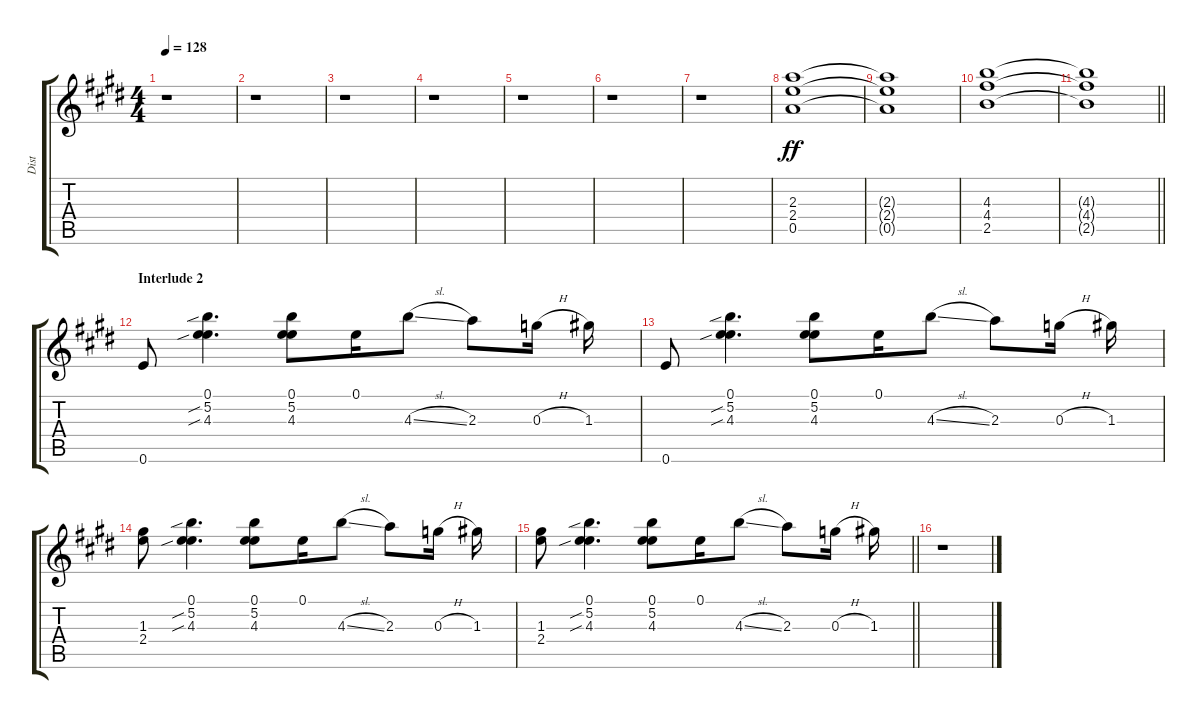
\track ("Dist" "Dist") {instrument distortionguitar}
\staff {score tabs}
\tuning (E4 B3 G4 D4 A3 E3) {hide}
\ts (4 4)
\tempo 128
\clef g2
\ks c#minor
r.1{dy f} |
r.1 |
\ks e
r.1 |
\ks c#minor
r.1 |
r.1 |
\ks e
r.1 |
\ks c#minor
r.1 |
(2.3 2.4 0.5).1{dy ff} |
\ks e
(2.3{t} 2.4{t} 0.5{t}).1 |
\ks c#minor
(4.3 4.4 2.5).1 |
\barLineRight lightlight
(4.3{t} 4.4{t} 2.5{t}).1 |
\section ("" "Interlude 2")
0.6.8 (0.1 5.2{sib} 4.3{sib}).4{d} (0.1 5.2 4.3).8 0.1.16 4.3{sl}.8 2.3.8 0.3{h}.16 1.3.16 |
\ks e
0.6.8 (0.1 5.2{sib} 4.3{sib}).4{d} (0.1 5.2 4.3).8 0.1.16 4.3{sl}.8 2.3.8 0.3{h}.16 1.3.16 |
\ks c#minor
(1.3 2.4).8 (0.1 5.2{sib} 4.3{sib}).4{d} (0.1 5.2 4.3).8 0.1.16 4.3{sl}.8 2.3.8 0.3{h}.16 1.3.16 |
\barLineRight lightlight
(1.3 2.4).8 (0.1 5.2{sib} 4.3{sib}).4{d} (0.1 5.2 4.3).8 0.1.16 4.3{sl}.8 2.3.8 0.3{h}.16 1.3.16 |
\ks e
r.1
